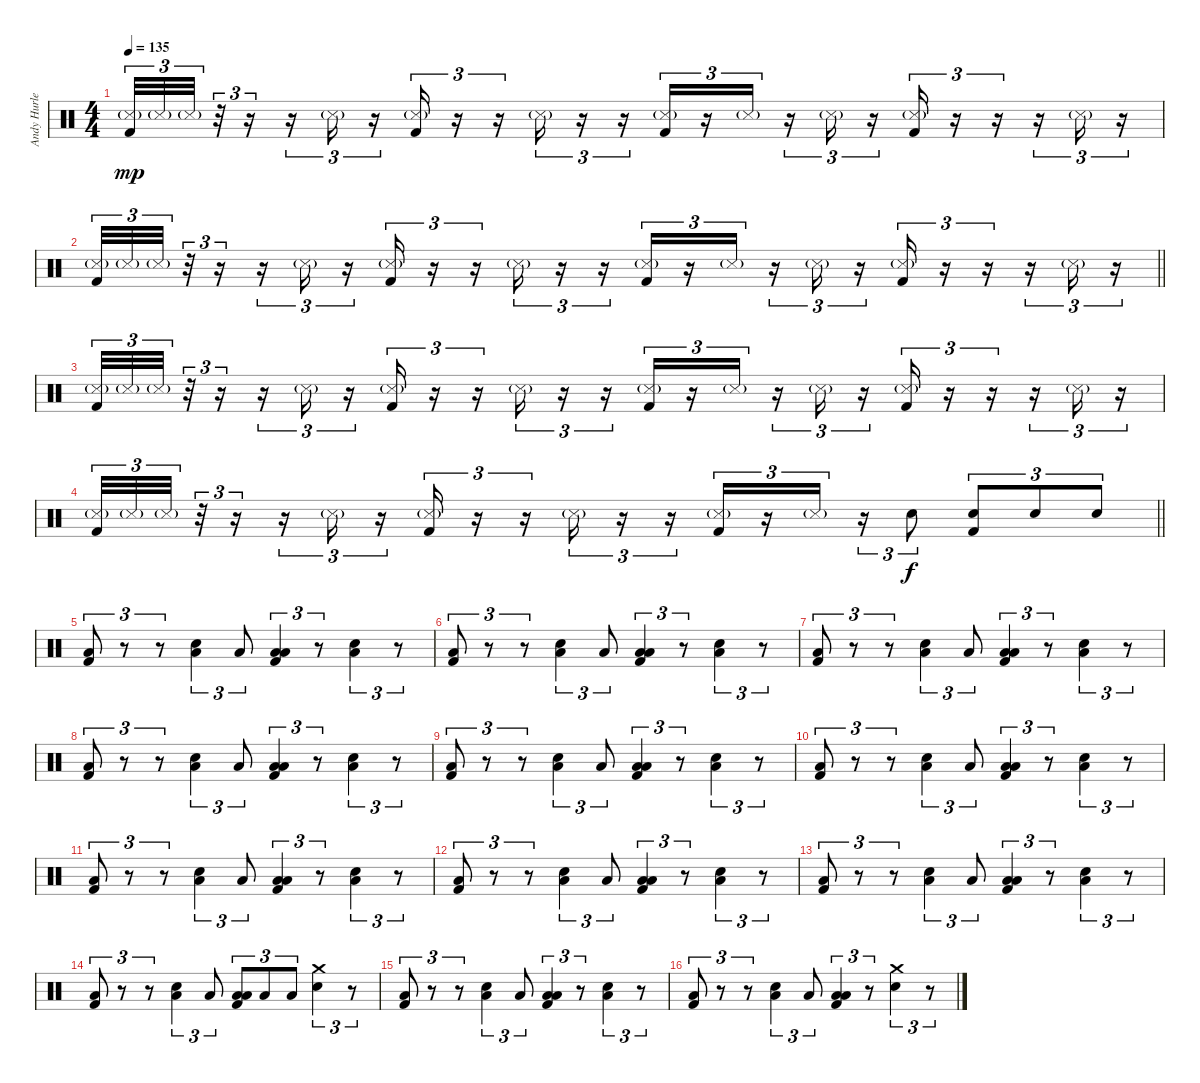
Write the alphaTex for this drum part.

\track ("Andy Hurley" "Andy Hurle") {instrument percussion}
\staff {score}
\articulation defaults
\ts (4 4)
\tempo 135
\clef neutral
\ks c
("Snare (side stick) 3"{g} "Kick (hit) 2").32{tu (3 2) dy mp} "Snare (side stick) 3"{g}.32{tu (3 2)} "Snare (side stick) 3"{g}.32{tu (3 2)} r.32{tu (3 2)} r.16{tu (3 2)} r.16{tu (3 2)} "Snare (side stick) 3"{g}.16{tu (3 2)} r.16{tu (3 2)} ("Snare (side stick) 3"{g} "Kick (hit) 2").16{tu (3 2)} r.16{tu (3 2)} r.16{tu (3 2)} "Snare (side stick) 3"{g}.16{tu (3 2)} r.16{tu (3 2)} r.16{tu (3 2)} ("Snare (side stick) 3"{g} "Kick (hit) 2").16{tu (3 2)} r.16{tu (3 2)} "Snare (side stick) 3"{g}.16{tu (3 2)} r.16{tu (3 2)} "Snare (side stick) 3"{g}.16{tu (3 2)} r.16{tu (3 2)} ("Snare (side stick) 3"{g} "Kick (hit) 2").16{tu (3 2)} r.16{tu (3 2)} r.16{tu (3 2)} r.16{tu (3 2)} "Snare (side stick) 3"{g}.16{tu (3 2)} r.16{tu (3 2)} |
\barLineRight lightlight
("Snare (side stick) 3"{g} "Kick (hit) 2").32{tu (3 2)} "Snare (side stick) 3"{g}.32{tu (3 2)} "Snare (side stick) 3"{g}.32{tu (3 2)} r.32{tu (3 2)} r.16{tu (3 2)} r.16{tu (3 2)} "Snare (side stick) 3"{g}.16{tu (3 2)} r.16{tu (3 2)} ("Snare (side stick) 3"{g} "Kick (hit) 2").16{tu (3 2)} r.16{tu (3 2)} r.16{tu (3 2)} "Snare (side stick) 3"{g}.16{tu (3 2)} r.16{tu (3 2)} r.16{tu (3 2)} ("Snare (side stick) 3"{g} "Kick (hit) 2").16{tu (3 2)} r.16{tu (3 2)} "Snare (side stick) 3"{g}.16{tu (3 2)} r.16{tu (3 2)} "Snare (side stick) 3"{g}.16{tu (3 2)} r.16{tu (3 2)} ("Snare (side stick) 3"{g} "Kick (hit) 2").16{tu (3 2)} r.16{tu (3 2)} r.16{tu (3 2)} r.16{tu (3 2)} "Snare (side stick) 3"{g}.16{tu (3 2)} r.16{tu (3 2)} |
("Snare (side stick) 3"{g} "Kick (hit) 2").32{tu (3 2)} "Snare (side stick) 3"{g}.32{tu (3 2)} "Snare (side stick) 3"{g}.32{tu (3 2)} r.32{tu (3 2)} r.16{tu (3 2)} r.16{tu (3 2)} "Snare (side stick) 3"{g}.16{tu (3 2)} r.16{tu (3 2)} ("Snare (side stick) 3"{g} "Kick (hit) 2").16{tu (3 2)} r.16{tu (3 2)} r.16{tu (3 2)} "Snare (side stick) 3"{g}.16{tu (3 2)} r.16{tu (3 2)} r.16{tu (3 2)} ("Snare (side stick) 3"{g} "Kick (hit) 2").16{tu (3 2)} r.16{tu (3 2)} "Snare (side stick) 3"{g}.16{tu (3 2)} r.16{tu (3 2)} "Snare (side stick) 3"{g}.16{tu (3 2)} r.16{tu (3 2)} ("Snare (side stick) 3"{g} "Kick (hit) 2").16{tu (3 2)} r.16{tu (3 2)} r.16{tu (3 2)} r.16{tu (3 2)} "Snare (side stick) 3"{g}.16{tu (3 2)} r.16{tu (3 2)} |
\barLineRight lightlight
("Snare (side stick) 3"{g} "Kick (hit) 2").32{tu (3 2)} "Snare (side stick) 3"{g}.32{tu (3 2)} "Snare (side stick) 3"{g}.32{tu (3 2)} r.32{tu (3 2)} r.16{tu (3 2)} r.16{tu (3 2)} "Snare (side stick) 3"{g}.16{tu (3 2)} r.16{tu (3 2)} ("Snare (side stick) 3"{g} "Kick (hit) 2").16{tu (3 2)} r.16{tu (3 2)} r.16{tu (3 2)} "Snare (side stick) 3"{g}.16{tu (3 2)} r.16{tu (3 2)} r.16{tu (3 2)} ("Snare (side stick) 3"{g} "Kick (hit) 2").16{tu (3 2)} r.16{tu (3 2)} "Snare (side stick) 3"{g}.16{tu (3 2)} r.16{tu (3 2)} "Snare (hit) 2".8{tu (3 2) dy f} ("Snare (hit) 2" "Kick (hit) 2").8{tu (3 2)} "Snare (hit) 2".8{tu (3 2)} "Snare (hit) 2".8{tu (3 2)} |
("Low Floor Tom (hit)" "Kick (hit) 2").8{tu (3 2)} r.8{tu (3 2)} r.8{tu (3 2)} ("Snare (hit) 2" "Low Floor Tom (hit)").4{tu (3 2)} "Low Tom (hit)".8{tu (3 2)} ("Low Tom (hit)" "Low Floor Tom (hit)" "Kick (hit) 2").4{tu (3 2)} r.8{tu (3 2)} ("Snare (hit) 2" "Low Floor Tom (hit)").4{tu (3 2)} r.8{tu (3 2)} |
("Low Floor Tom (hit)" "Kick (hit) 2").8{tu (3 2)} r.8{tu (3 2)} r.8{tu (3 2)} ("Snare (hit) 2" "Low Floor Tom (hit)").4{tu (3 2)} "Low Tom (hit)".8{tu (3 2)} ("Low Tom (hit)" "Low Floor Tom (hit)" "Kick (hit) 2").4{tu (3 2)} r.8{tu (3 2)} ("Snare (hit) 2" "Low Floor Tom (hit)").4{tu (3 2)} r.8{tu (3 2)} |
("Low Floor Tom (hit)" "Kick (hit) 2").8{tu (3 2)} r.8{tu (3 2)} r.8{tu (3 2)} ("Snare (hit) 2" "Low Floor Tom (hit)").4{tu (3 2)} "Low Tom (hit)".8{tu (3 2)} ("Low Tom (hit)" "Low Floor Tom (hit)" "Kick (hit) 2").4{tu (3 2)} r.8{tu (3 2)} ("Snare (hit) 2" "Low Floor Tom (hit)").4{tu (3 2)} r.8{tu (3 2)} |
("Low Floor Tom (hit)" "Kick (hit) 2").8{tu (3 2)} r.8{tu (3 2)} r.8{tu (3 2)} ("Snare (hit) 2" "Low Floor Tom (hit)").4{tu (3 2)} "Low Tom (hit)".8{tu (3 2)} ("Low Tom (hit)" "Low Floor Tom (hit)" "Kick (hit) 2").4{tu (3 2)} r.8{tu (3 2)} ("Snare (hit) 2" "Low Floor Tom (hit)").4{tu (3 2)} r.8{tu (3 2)} |
("Low Floor Tom (hit)" "Kick (hit) 2").8{tu (3 2)} r.8{tu (3 2)} r.8{tu (3 2)} ("Snare (hit) 2" "Low Floor Tom (hit)").4{tu (3 2)} "Low Tom (hit)".8{tu (3 2)} ("Low Tom (hit)" "Low Floor Tom (hit)" "Kick (hit) 2").4{tu (3 2)} r.8{tu (3 2)} ("Snare (hit) 2" "Low Floor Tom (hit)").4{tu (3 2)} r.8{tu (3 2)} |
("Low Floor Tom (hit)" "Kick (hit) 2").8{tu (3 2)} r.8{tu (3 2)} r.8{tu (3 2)} ("Snare (hit) 2" "Low Floor Tom (hit)").4{tu (3 2)} "Low Tom (hit)".8{tu (3 2)} ("Low Tom (hit)" "Low Floor Tom (hit)" "Kick (hit) 2").4{tu (3 2)} r.8{tu (3 2)} ("Snare (hit) 2" "Low Floor Tom (hit)").4{tu (3 2)} r.8{tu (3 2)} |
("Low Floor Tom (hit)" "Kick (hit) 2").8{tu (3 2)} r.8{tu (3 2)} r.8{tu (3 2)} ("Snare (hit) 2" "Low Floor Tom (hit)").4{tu (3 2)} "Low Tom (hit)".8{tu (3 2)} ("Low Tom (hit)" "Low Floor Tom (hit)" "Kick (hit) 2").4{tu (3 2)} r.8{tu (3 2)} ("Snare (hit) 2" "Low Floor Tom (hit)").4{tu (3 2)} r.8{tu (3 2)} |
("Low Floor Tom (hit)" "Kick (hit) 2").8{tu (3 2)} r.8{tu (3 2)} r.8{tu (3 2)} ("Snare (hit) 2" "Low Floor Tom (hit)").4{tu (3 2)} "Low Tom (hit)".8{tu (3 2)} ("Low Tom (hit)" "Low Floor Tom (hit)" "Kick (hit) 2").4{tu (3 2)} r.8{tu (3 2)} ("Snare (hit) 2" "Low Floor Tom (hit)").4{tu (3 2)} r.8{tu (3 2)} |
("Low Floor Tom (hit)" "Kick (hit) 2").8{tu (3 2)} r.8{tu (3 2)} r.8{tu (3 2)} ("Snare (hit) 2" "Low Floor Tom (hit)").4{tu (3 2)} "Low Tom (hit)".8{tu (3 2)} ("Low Tom (hit)" "Low Floor Tom (hit)" "Kick (hit) 2").4{tu (3 2)} r.8{tu (3 2)} ("Snare (hit) 2" "Low Floor Tom (hit)").4{tu (3 2)} r.8{tu (3 2)} |
("Low Floor Tom (hit)" "Kick (hit) 2").8{tu (3 2)} r.8{tu (3 2)} r.8{tu (3 2)} ("Snare (hit) 2" "Low Floor Tom (hit)").4{tu (3 2)} "Low Tom (hit)".8{tu (3 2)} ("Low Tom (hit)" "Low Floor Tom (hit)" "Kick (hit) 2").8{tu (3 2)} "Low Floor Tom (hit)".8{tu (3 2)} "Low Floor Tom (hit)".8{tu (3 2)} ("Crash medium (hit)" "Snare (hit) 2").4{tu (3 2)} r.8{tu (3 2)} |
("Low Floor Tom (hit)" "Kick (hit) 2").8{tu (3 2)} r.8{tu (3 2)} r.8{tu (3 2)} ("Snare (hit) 2" "Low Floor Tom (hit)").4{tu (3 2)} "Low Tom (hit)".8{tu (3 2)} ("Low Tom (hit)" "Low Floor Tom (hit)" "Kick (hit) 2").4{tu (3 2)} r.8{tu (3 2)} ("Snare (hit) 2" "Low Floor Tom (hit)").4{tu (3 2)} r.8{tu (3 2)} |
("Low Floor Tom (hit)" "Kick (hit) 2").8{tu (3 2)} r.8{tu (3 2)} r.8{tu (3 2)} ("Snare (hit) 2" "Low Floor Tom (hit)").4{tu (3 2)} "Low Tom (hit)".8{tu (3 2)} ("Low Tom (hit)" "Low Floor Tom (hit)" "Kick (hit) 2").4{tu (3 2)} r.8{tu (3 2)} ("Crash medium (hit)" "Snare (hit) 2").4{tu (3 2)} r.8{tu (3 2)}
